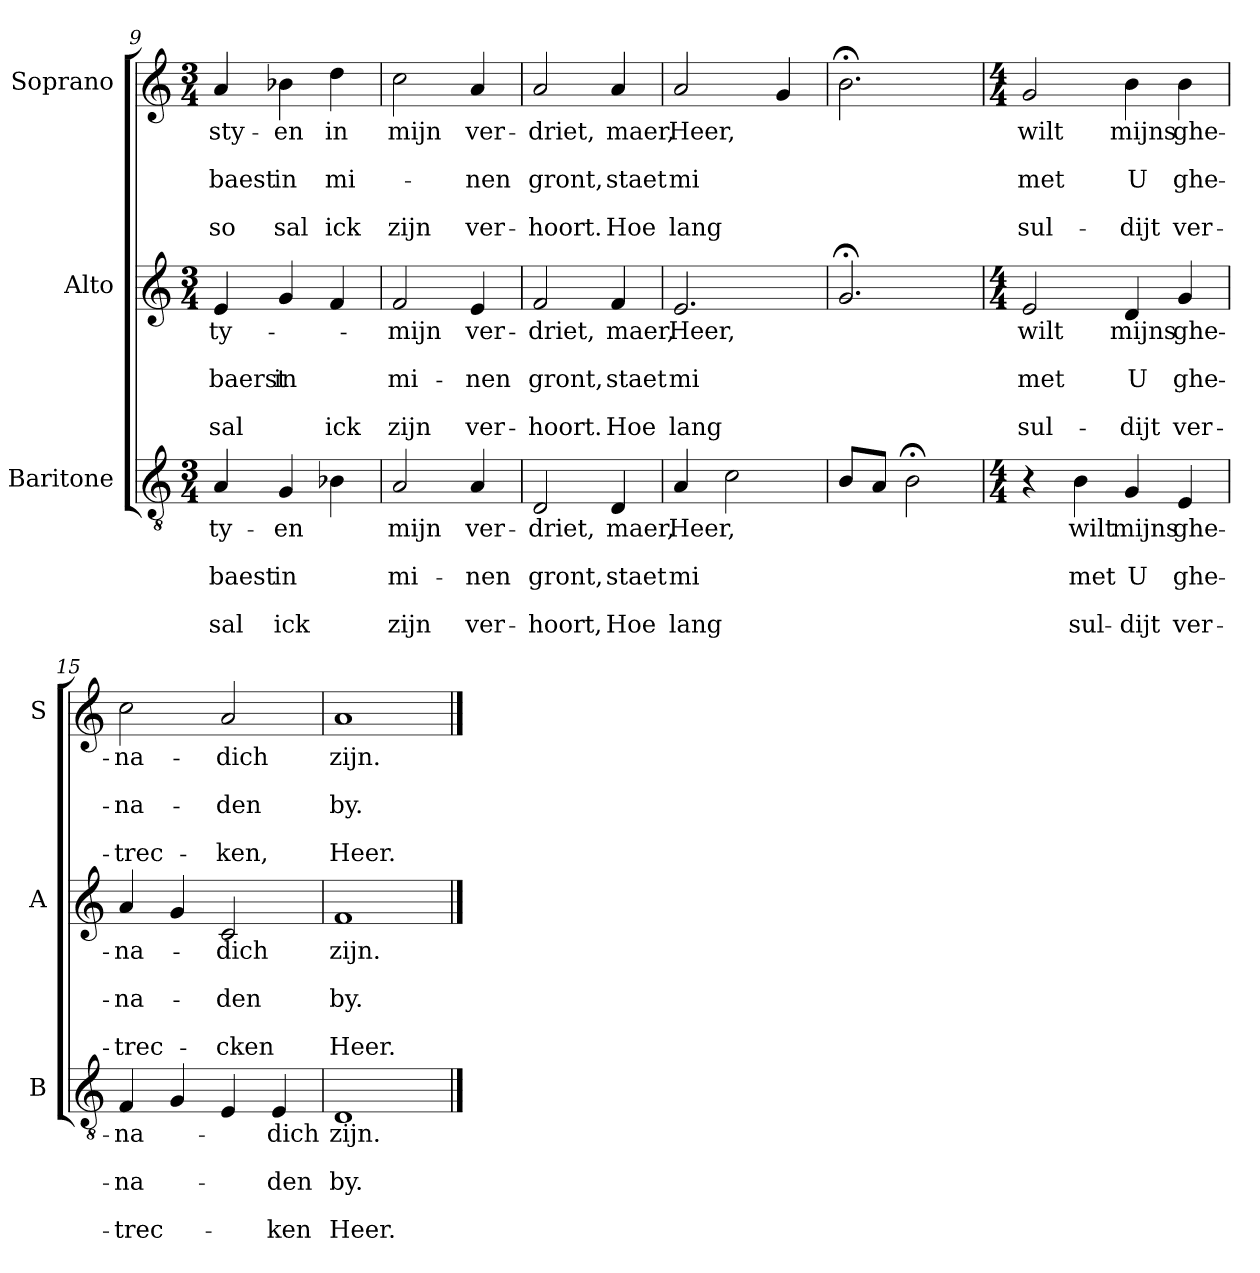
**kern	**text	**text	**text	**text	**text	**kern	**text	**text	**text	**text	**text	**kern	**text	**text	**text	**text	**text
*part3	*part3	*part3	*part3	*part3	*part3	*part2	*part2	*part2	*part2	*part2	*part2	*part1	*part1	*part1	*part1	*part1	*part1
*staff3	*staff3	*staff3	*staff3	*staff3	*staff3	*staff2	*staff2	*staff2	*staff2	*staff2	*staff2	*staff1	*staff1	*staff1	*staff1	*staff1	*staff1
*I"Baritone	*	*	*	*	*	*I"Alto	*	*	*	*	*	*I"Soprano	*	*	*	*	*
*I'B	*	*	*	*	*	*I'A	*	*	*	*	*	*I'S	*	*	*	*	*
*clefGv2	*	*	*	*	*	*clefG2	*	*	*	*	*	*clefG2	*	*	*	*	*
*k[]	*	*	*	*	*	*k[]	*	*	*	*	*	*k[]	*	*	*	*	*
*C:	*	*	*	*	*	*C:	*	*	*	*	*	*C:	*	*	*	*	*
*M3/4	*	*	*	*	*	*M3/4	*	*	*	*	*	*M3/4	*	*	*	*	*
=9	=9	=9	=9	=9	=9	=9	=9	=9	=9	=9	=9	=9	=9	=9	=9	=9	=9
!	!LO:LY:b	!	!LO:LY:b	!	!LO:LY:b	!	!LO:LY:b	!	!LO:LY:b	!	!LO:LY:b	!	!LO:LY:b	!	!LO:LY:b	!	!LO:LY:b
4A/	-ty-	.	-baest	.	sal	4e/	-ty-	.	-baerst	.	sal	4a/	-sty-	.	-baest	.	so
!	!LO:LY:b	!	!LO:LY:b	!	!LO:LY:b	!	!	!	!LO:LY:b	!	!	!	!LO:LY:b	!	!LO:LY:b	!	!LO:LY:b
4G/	-en	.	in	.	ick	4g/	.	.	in	.	.	4b-X\	-en	.	in	.	sal
!	!	!	!	!	!	!	!	!	!	!	!LO:LY:b	!	!LO:LY:b	!	!LO:LY:b	!	!LO:LY:b
4B-X\	.	.	.	.	.	4f/	.	.	.	.	ick	4dd\	in	.	mi-	.	ick
=10	=10	=10	=10	=10	=10	=10	=10	=10	=10	=10	=10	=10	=10	=10	=10	=10	=10
!	!LO:LY:b	!	!LO:LY:b	!	!LO:LY:b	!	!LO:LY:b	!	!LO:LY:b	!	!LO:LY:b	!	!LO:LY:b	!	!	!	!LO:LY:b
2A/	mijn	.	mi-	.	zijn	2f/	mijn	.	mi-	.	zijn	2cc\	mijn	.	.	.	zijn
!	!LO:LY:b	!	!LO:LY:b	!	!LO:LY:b	!	!LO:LY:b	!	!LO:LY:b	!	!LO:LY:b	!	!LO:LY:b	!	!LO:LY:b	!	!LO:LY:b
4A/	ver-	.	-nen	.	ver-	4e/	ver-	.	-nen	.	ver-	4a/	ver-	.	-nen	.	ver-
=11	=11	=11	=11	=11	=11	=11	=11	=11	=11	=11	=11	=11	=11	=11	=11	=11	=11
!	!LO:LY:b	!	!LO:LY:b	!	!LO:LY:b	!	!LO:LY:b	!	!LO:LY:b	!	!LO:LY:b	!	!LO:LY:b	!	!LO:LY:b	!	!LO:LY:b
2D/	-driet,	.	gront,	.	-hoort,	2f/	-driet,	.	gront,	.	-hoort.	2a/	-driet,	.	gront,	.	-hoort.
!	!LO:LY:b	!	!LO:LY:b	!	!LO:LY:b	!	!LO:LY:b	!	!LO:LY:b	!	!LO:LY:b	!	!LO:LY:b	!	!LO:LY:b	!	!LO:LY:b
4D/	maer,	.	staet	.	Hoe	4f/	maer,	.	staet	.	Hoe	4a/	maer,	.	staet	.	Hoe
!!LO:PB:g=z
=12	=12	=12	=12	=12	=12	=12	=12	=12	=12	=12	=12	=12	=12	=12	=12	=12	=12
!	!LO:LY:b	!	!LO:LY:b	!	!LO:LY:b	!	!LO:LY:b	!	!LO:LY:b	!	!LO:LY:b	!	!LO:LY:b	!	!LO:LY:b	!	!LO:LY:b
4A/	Heer,	.	mi	.	lang	2.e/	Heer,	.	mi	.	lang	2a/	Heer,	.	mi	.	lang
2c\	.	.	.	.	.	.	.	.	.	.	.	.	.	.	.	.	.
.	.	.	.	.	.	.	.	.	.	.	.	4g/	.	.	.	.	.
=13	=13	=13	=13	=13	=13	=13	=13	=13	=13	=13	=13	=13	=13	=13	=13	=13	=13
8B/L	.	.	.	.	.	2.g;</	.	.	.	.	.	2.b;<\	.	.	.	.	.
8A/J	.	.	.	.	.	.	.	.	.	.	.	.	.	.	.	.	.
2B;<\	.	.	.	.	.	.	.	.	.	.	.	.	.	.	.	.	.
=14	=14	=14	=14	=14	=14	=14	=14	=14	=14	=14	=14	=14	=14	=14	=14	=14	=14
*M4/4	*	*	*	*	*	*M4/4	*	*	*	*	*	*M4/4	*	*	*	*	*
!	!	!	!	!	!	!	!LO:LY:b	!	!LO:LY:b	!	!LO:LY:b	!	!LO:LY:b	!	!LO:LY:b	!	!LO:LY:b
4r	.	.	.	.	.	2e/	wilt	.	met	.	sul-	2g/	wilt	.	met	.	sul-
!	!LO:LY:b	!	!LO:LY:b	!	!LO:LY:b	!	!	!	!	!	!	!	!	!	!	!	!
4B\	wilt	.	met	.	sul-	.	.	.	.	.	.	.	.	.	.	.	.
!	!LO:LY:b	!	!LO:LY:b	!	!LO:LY:b	!	!LO:LY:b	!	!LO:LY:b	!	!LO:LY:b	!	!LO:LY:b	!	!LO:LY:b	!	!LO:LY:b
4G/	mijns	.	U	.	-dijt	4d/	mijns	.	U	.	-dijt	4b\	mijns	.	U	.	-dijt
!	!LO:LY:b	!	!LO:LY:b	!	!LO:LY:b	!	!LO:LY:b	!	!LO:LY:b	!	!LO:LY:b	!	!LO:LY:b	!	!LO:LY:b	!	!LO:LY:b
4E/	ghe-	.	ghe-	.	ver-	4g/	ghe-	.	ghe-	.	ver-	4b\	ghe-	.	ghe-	.	ver-
=15	=15	=15	=15	=15	=15	=15	=15	=15	=15	=15	=15	=15	=15	=15	=15	=15	=15
!	!LO:LY:b	!	!LO:LY:b	!	!LO:LY:b	!	!LO:LY:b	!	!LO:LY:b	!	!LO:LY:b	!	!LO:LY:b	!	!LO:LY:b	!	!LO:LY:b
4F/	-na-	.	-na-	.	-trec-	4a/	-na-	.	-na-	.	-trec-	2cc\	-na-	.	-na-	.	-trec-
4G/	.	.	.	.	.	4g/	.	.	.	.	.	.	.	.	.	.	.
!	!	!	!	!	!	!	!LO:LY:b	!	!LO:LY:b	!	!LO:LY:b	!	!LO:LY:b	!	!LO:LY:b	!	!LO:LY:b
4E/	.	.	.	.	.	2c/	-dich	.	-den	.	-cken	2a/	-dich	.	-den	.	-ken,
!	!LO:LY:b	!	!LO:LY:b	!	!LO:LY:b	!	!	!	!	!	!	!	!	!	!	!	!
4E/	-dich	.	-den	.	-ken	.	.	.	.	.	.	.	.	.	.	.	.
=16	=16	=16	=16	=16	=16	=16	=16	=16	=16	=16	=16	=16	=16	=16	=16	=16	=16
!	!LO:LY:b	!	!LO:LY:b	!	!LO:LY:b	!	!LO:LY:b	!	!LO:LY:b	!	!LO:LY:b	!	!LO:LY:b	!	!LO:LY:b	!	!LO:LY:b
1D	zijn.	.	by.	.	Heer.	1f	zijn.	.	by.	.	Heer.	1a	zijn.	.	by.	.	Heer.
==	==	==	==	==	==	==	==	==	==	==	==	==	==	==	==	==	==
*-	*-	*-	*-	*-	*-	*-	*-	*-	*-	*-	*-	*-	*-	*-	*-	*-	*-
